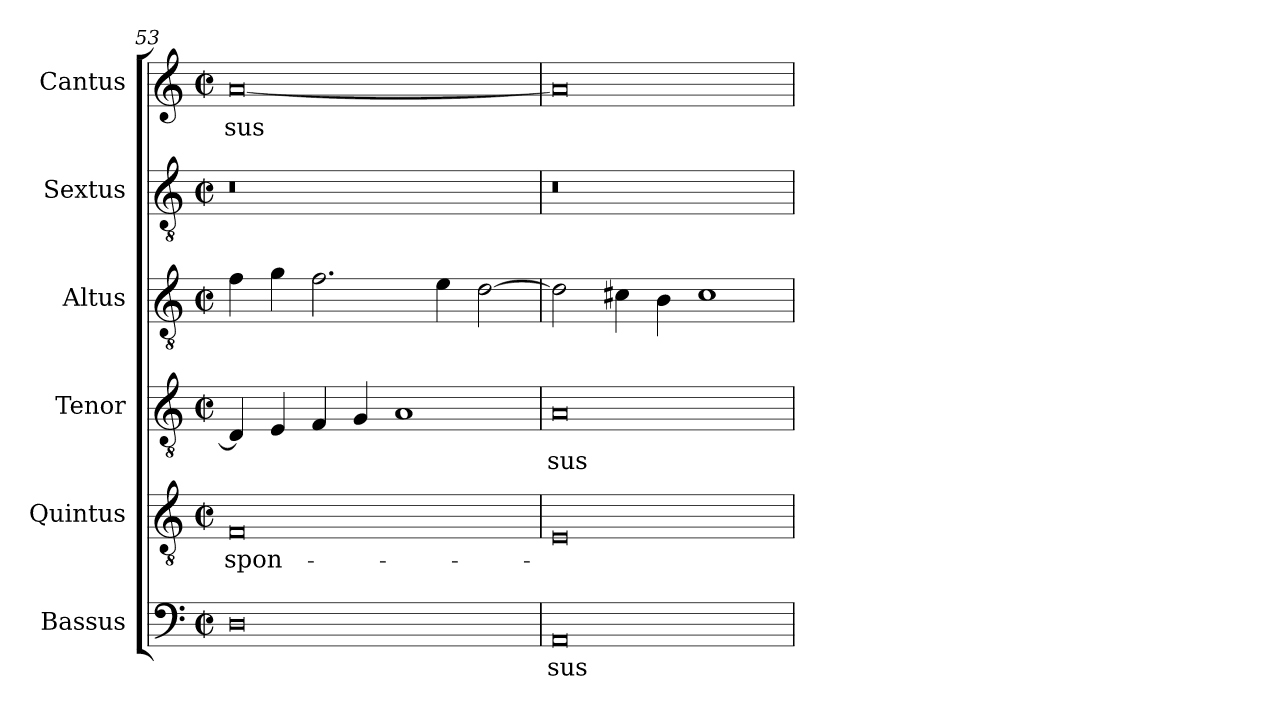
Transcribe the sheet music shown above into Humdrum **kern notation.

**kern	**text	**kern	**text	**kern	**text	**kern	**kern	**kern	**text
*part6	*part6	*part5	*part5	*part4	*part4	*part3	*part2	*part1	*part1
*staff6	*staff6	*staff5	*staff5	*staff4	*staff4	*staff3	*staff2	*staff1	*staff1
*I"Bassus	*	*I"Quintus	*	*I"Tenor	*	*I"Altus	*I"Sextus	*I"Cantus	*
!!LO:LB:g=z
*clefF4	*	*clefGv2	*	*clefGv2	*	*clefGv2	*clefGv2	*clefG2	*
*	*	*k[]	*	*	*	*	*	*	*
*	*	*C:	*	*	*	*	*	*	*
*M2/2	*	*M2/2	*	*M2/2	*	*M2/2	*M2/2	*M2/2	*
*met(c|)	*	*met(c|)	*	*met(c|)	*	*met(c|)	*met(c|)	*met(c|)	*
=53	=53	=53	=53	=53	=53	=53	=53	=53	=53
!	!	!	!LO:LY:b	!	!	!	!	!	!LO:LY:b:cj
0D	.	0F	spon-	4D/]	.	4f\	0r	[<0a	sus
.	.	.	.	4E/	.	4g\	.	.	.
.	.	.	.	4F/	.	2.f\	.	.	.
.	.	.	.	4G/	.	.	.	.	.
.	.	.	.	1A	.	.	.	.	.
.	.	.	.	.	.	4e\	.	.	.
.	.	.	.	.	.	[>2d\	.	.	.
=54	=54	=54	=54	=54	=54	=54	=54	=54	=54
!	!LO:LY:b:cj	!	!	!	!LO:LY:b:cj	!	!	!	!
0AA	sus	0E	.	0A	sus	2d\]	0r	0a]	.
.	.	.	.	.	.	4c#X\	.	.	.
.	.	.	.	.	.	4B\	.	.	.
.	.	.	.	.	.	1c#	.	.	.
=	=	=	=	=	=	=	=	=	=
*-	*-	*-	*-	*-	*-	*-	*-	*-	*-
